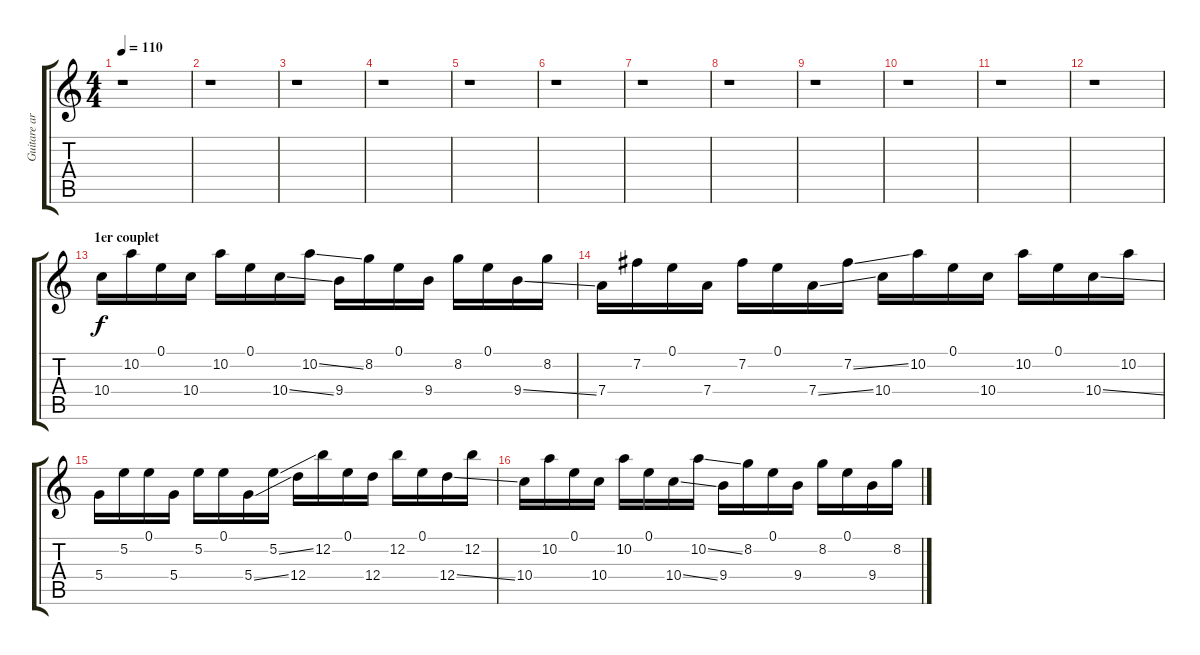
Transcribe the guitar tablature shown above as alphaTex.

\track ("Guitare arpège" "Guitare ar") {instrument acousticguitarnylon}
\staff {score tabs}
\tuning (E4 B3 G3 D3 A2 E2) {hide}
\ts (4 4)
\tempo 110
\clef g2
\ks c
r.1{dy f instrument acousticguitarnylon} |
r.1 |
r.1 |
r.1 |
r.1 |
r.1 |
r.1 |
r.1 |
r.1 |
r.1 |
r.1 |
r.1 |
\section ("" "1er couplet")
10.4.16 10.2.16 0.1.16 10.4.16 10.2.16 0.1.16 10.4{ss}.16 10.2{ss}.16 9.4.16 8.2.16 0.1.16 9.4.16 8.2.16 0.1.16 9.4{ss}.16 8.2.16 |
7.4.16 7.2.16 0.1.16 7.4.16 7.2.16 0.1.16 7.4{ss}.16 7.2{ss}.16 10.4.16 10.2.16 0.1.16 10.4.16 10.2.16 0.1.16 10.4{ss}.16 10.2.16 |
5.4.16 5.2.16 0.1.16 5.4.16 5.2.16 0.1.16 5.4{ss}.16 5.2{ss}.16 12.4.16 12.2.16 0.1.16 12.4.16 12.2.16 0.1.16 12.4{ss}.16 12.2.16 |
10.4.16 10.2.16 0.1.16 10.4.16 10.2.16 0.1.16 10.4{ss}.16 10.2{ss}.16 9.4.16 8.2.16 0.1.16 9.4.16 8.2.16 0.1.16 9.4{ss}.16 8.2.16
